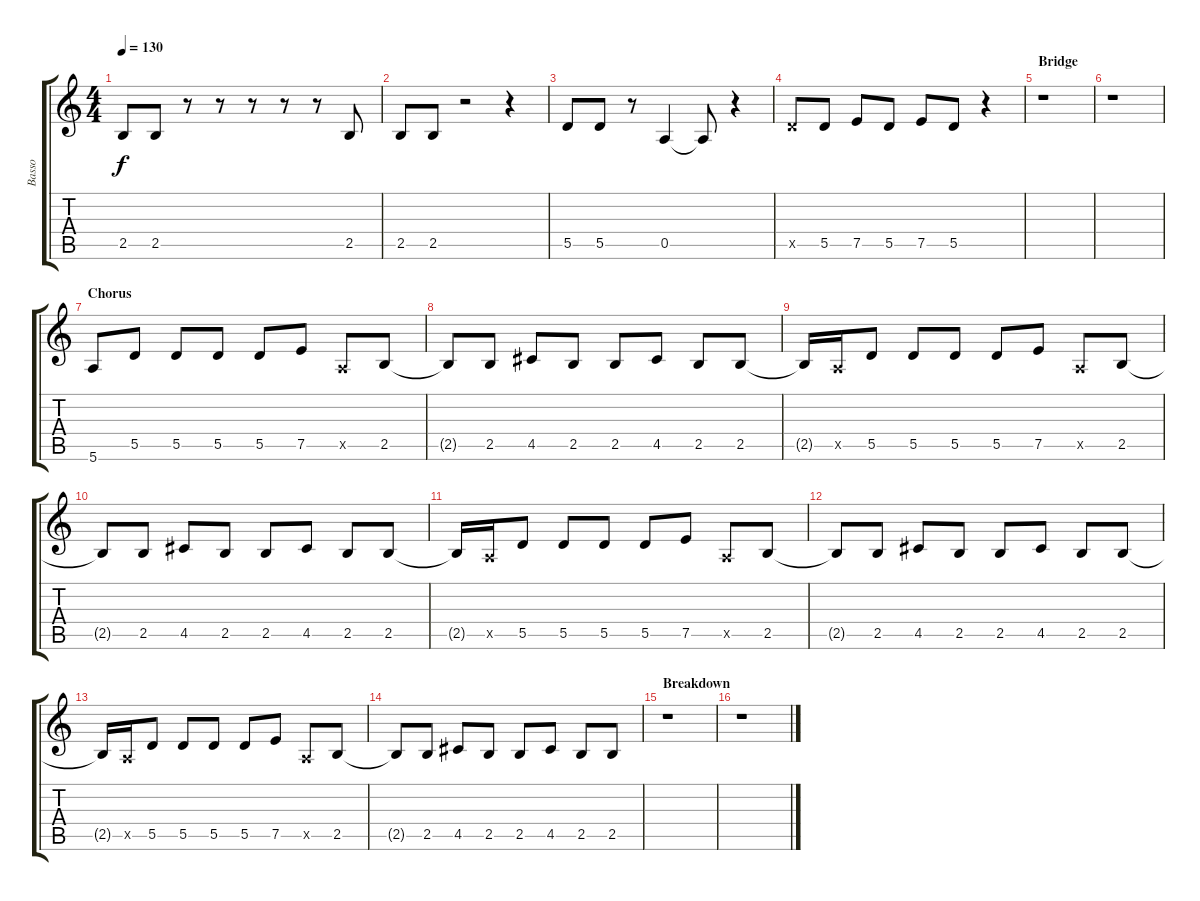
\track ("Basso" "Basso") {instrument electricbassfinger}
\staff {score tabs}
\tuning (E4 B3 G3 D3 A2 E2) {hide}
\ts (4 4)
\tempo 130
\clef g2
\ks c
2.5.8{dy f} 2.5.8 r.8 r.8 r.8 r.8 r.8 2.5.8 |
2.5.8 2.5.8 r.2 r.4 |
5.5.8 5.5.8 r.8 0.5.4 0.5{t}.8 r.4 |
5.5{x}.8 5.5.8 7.5.8 5.5.8 7.5.8 5.5.8 r.4 |
\section ("" "Bridge")
r.1 |
r.1 |
\section ("" "Chorus")
5.6.8 5.5.8 5.5.8 5.5.8 5.5.8 7.5.8 0.5{x}.8 2.5.8 |
2.5{t}.8 2.5.8 4.5.8 2.5.8 2.5.8 4.5.8 2.5.8 2.5.8 |
2.5{t}.16 0.5{x}.16 5.5.8 5.5.8 5.5.8 5.5.8 7.5.8 0.5{x}.8 2.5.8 |
2.5{t}.8 2.5.8 4.5.8 2.5.8 2.5.8 4.5.8 2.5.8 2.5.8 |
2.5{t}.16 0.5{x}.16 5.5.8 5.5.8 5.5.8 5.5.8 7.5.8 0.5{x}.8 2.5.8 |
2.5{t}.8 2.5.8 4.5.8 2.5.8 2.5.8 4.5.8 2.5.8 2.5.8 |
2.5{t}.16 0.5{x}.16 5.5.8 5.5.8 5.5.8 5.5.8 7.5.8 0.5{x}.8 2.5.8 |
2.5{t}.8 2.5.8 4.5.8 2.5.8 2.5.8 4.5.8 2.5.8 2.5.8 |
\section ("" "Breakdown")
r.1 |
r.1
